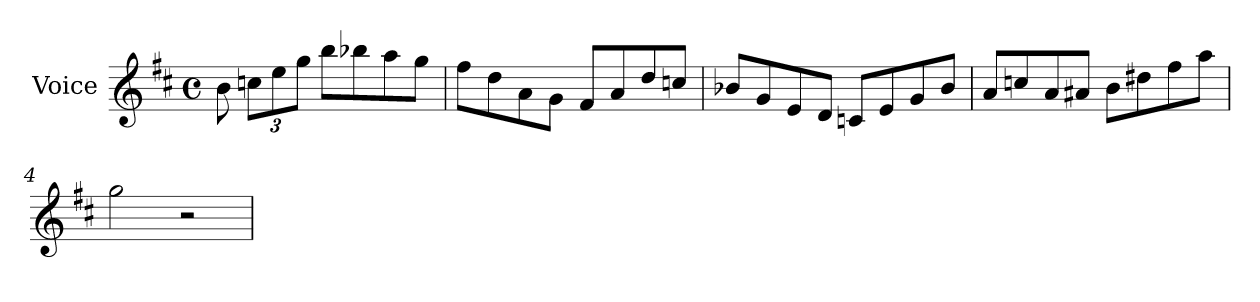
**kern
*part1
*staff1
*I"Voice
*I'Voice
*clefG2
*k[f#c#]
*M4/4
*met(c)
=
8b\
12ccn\L
12ee\
12gg\J
8bb\L
8bb-X\
8aa\
8gg\J
=1
8ff#\L
8dd\
8a\
8g\J
8f#/L
8a/
8dd/
8ccn/J
=2
8b-X/L
8g/
8e/
8d/J
8cn/L
8e/
8g/
8b-/J
=3
8a/L
8ccn/
8a/
8a#X/J
8b\L
8dd#X\
8ff#\
8aa\J
=4
2gg\
2rcc
=
*-
